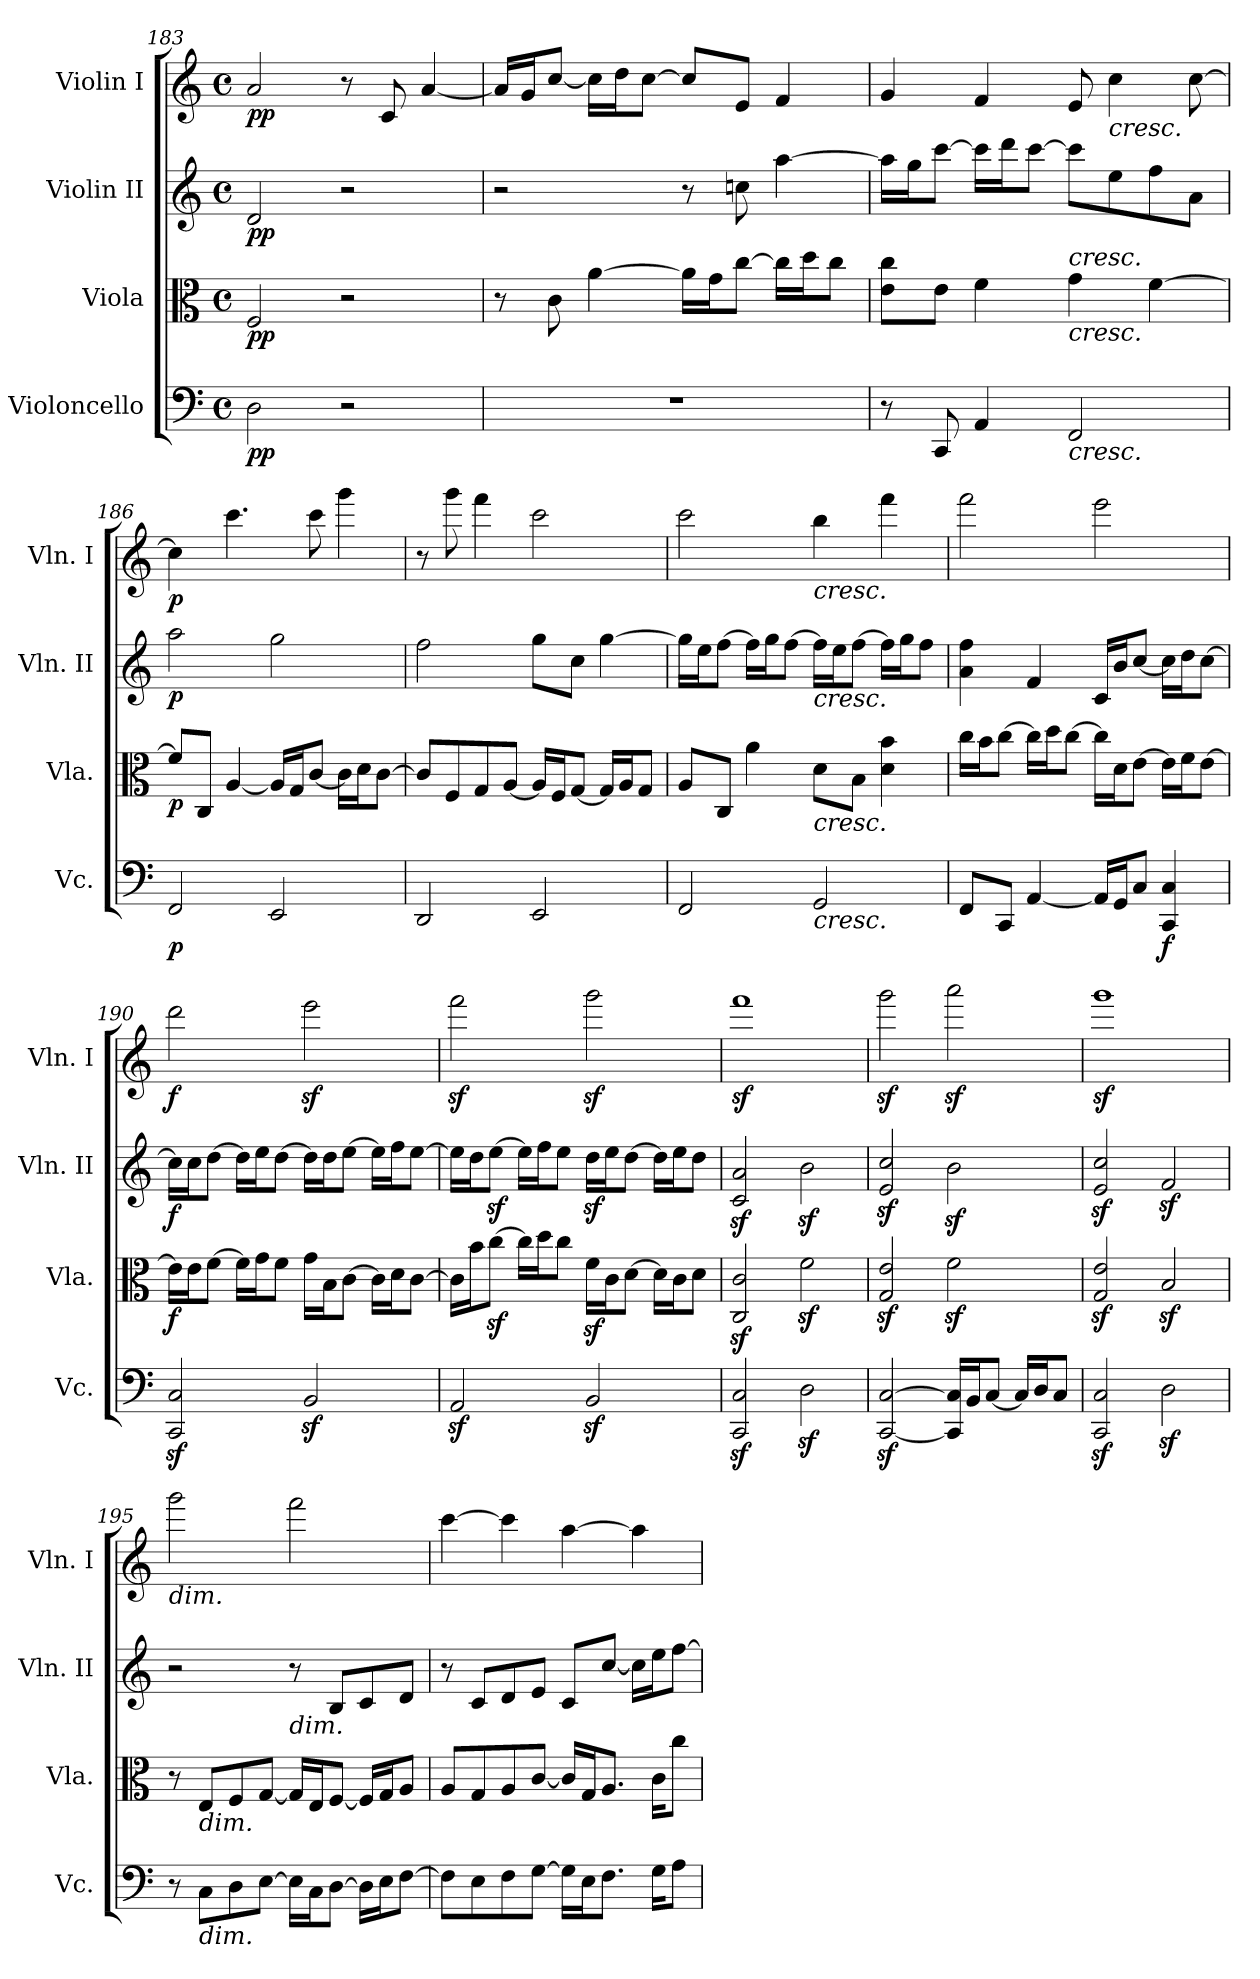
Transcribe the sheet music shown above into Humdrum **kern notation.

**kern	**dynam	**kern	**dynam	**kern	**dynam	**kern	**dynam
*part4	*part4	*part3	*part3	*part2	*part2	*part1	*part1
*staff4	*staff4	*staff3	*staff3	*staff2	*staff2	*staff1	*staff1
*I"Violoncello	*	*I"Viola	*	*I"Violin II	*	*I"Violin I	*
*I'Vc.	*	*I'Vla.	*	*I'Vln. II	*	*I'Vln. I	*
*clefF4	*	*clefC3	*	*clefG2	*	*clefG2	*
*k[]	*	*k[]	*	*k[]	*	*k[]	*
*M4/4	*	*M4/4	*	*M4/4	*	*M4/4	*
*met(c)	*	*met(c)	*	*met(c)	*	*met(c)	*
=183	=183	=183	=183	=183	=183	=183	=183
!	!LO:DY:b	!	!LO:DY:b	!	!LO:DY:b	!	!LO:DY:b
2D\	pp	2F/	pp	2d/	pp	2a/	pp
2r	.	2r	.	2r	.	8r	.
.	.	.	.	.	.	8c/	.
.	.	.	.	.	.	[4a/	.
!!LO:LB:g=z
=184	=184	=184	=184	=184	=184	=184	=184
1r	.	8r	.	2r	.	16a/LL]	.
.	.	.	.	.	.	16g/J	.
.	.	8c\	.	.	.	[8cc/J	.
.	.	[4a\	.	.	.	16cc\LL]	.
.	.	.	.	.	.	16dd\J	.
.	.	.	.	.	.	[8cc\J	.
.	.	16a\LL]	.	8r	.	8cc/L]	.
.	.	16g\J	.	.	.	.	.
.	.	[8cc\J	.	8ccn\	.	8e/J	.
.	.	16cc\LL]	.	[4aa\	.	4f/	.
.	.	16dd\J	.	.	.	.	.
.	.	8cc\J	.	.	.	.	.
=185	=185	=185	=185	=185	=185	=185	=185
8r	.	8e\ 8cc\L	.	16aa\LL]	.	4g/	.
.	.	.	.	16gg\J	.	.	.
8CC/	.	8e\J	.	[8ccc\J	.	.	.
4AA/	.	4f\	.	16ccc\LL]	.	4f/	.
.	.	.	.	16ddd\J	.	.	.
.	.	.	.	[8ccc\J	.	.	.
!	!	!LO:TX:b:i:t=cresc.	!	!	!	!	!
!	!	!LO:TX:a:i:t=cresc.	!	!	!	!	!
!LO:TX:b:i:t=cresc.	!	!	!	!	!	!	!
2FF/	.	4g\	.	8ccc\L]	.	8e/	.
!	!	!	!	!	!	!LO:TX:b:i:t=cresc.	!
.	.	.	.	8ee\	.	4cc\	.
.	.	[4f\	.	8ff\	.	.	.
.	.	.	.	8a\J	.	[8cc\	.
=186	=186	=186	=186	=186	=186	=186	=186
!	!LO:DY:b	!	!LO:DY:b	!	!LO:DY:b	!	!LO:DY:b
2FF/	p	8f/L]	p	2aa\	p	4cc\]	p
.	.	8C/J	.	.	.	.	.
.	.	[4A/	.	.	.	4.ccc\	.
2EE/	.	16A/LL]	.	2gg\	.	.	.
.	.	16G/J	.	.	.	.	.
.	.	[8c/J	.	.	.	8ccc\	.
.	.	16c\LL]	.	.	.	4ggg\	.
.	.	16d\J	.	.	.	.	.
.	.	[8c\J	.	.	.	.	.
=187	=187	=187	=187	=187	=187	=187	=187
2DD/	.	8c/L]	.	2ff\	.	8r	.
.	.	8F/	.	.	.	8ggg\	.
.	.	8G/	.	.	.	4fff\	.
.	.	[8A/J	.	.	.	.	.
2EE/	.	16A/LL]	.	8gg\L	.	2ccc\	.
.	.	16F/J	.	.	.	.	.
.	.	[8G/J	.	8cc\J	.	.	.
.	.	16G/LL]	.	[4gg\	.	.	.
.	.	16A/J	.	.	.	.	.
.	.	8G/J	.	.	.	.	.
!!LO:LB:g=z
=188	=188	=188	=188	=188	=188	=188	=188
2FF/	.	8A/L	.	16gg\LL]	.	2ccc\	.
.	.	.	.	16ee\J	.	.	.
.	.	8C/J	.	[8ff\J	.	.	.
.	.	4a\	.	16ff\LL]	.	.	.
.	.	.	.	16gg\J	.	.	.
.	.	.	.	[8ff\J	.	.	.
!	!	!	!	!	!	!LO:TX:b:i:t=cresc.	!
!	!	!	!	!LO:TX:b:i:t=cresc.	!	!	!
!	!	!LO:TX:b:i:t=cresc.	!	!	!	!	!
!LO:TX:b:i:t=cresc.	!	!	!	!	!	!	!
2GG/	.	8d\L	.	16ff\LL]	.	4bb\	.
.	.	.	.	16ee\J	.	.	.
.	.	8B\J	.	[8ff\J	.	.	.
.	.	4d\ 4b\	.	16ff\LL]	.	4fff\	.
.	.	.	.	16gg\J	.	.	.
.	.	.	.	8ff\J	.	.	.
=189	=189	=189	=189	=189	=189	=189	=189
8FF/L	.	16cc\LL	.	4a\ 4ff\	.	2fff\	.
.	.	16b\J	.	.	.	.	.
8CC/J	.	[8cc\J	.	.	.	.	.
[4AA/	.	16cc\LL]	.	4f/	.	.	.
.	.	16dd\J	.	.	.	.	.
.	.	[8cc\J	.	.	.	.	.
16AA/LL]	.	16cc\LL]	.	16c/LL	.	2eee\	.
16GG/J	.	16d\J	.	16b/J	.	.	.
8C/J	.	[8e\J	.	[8cc/J	.	.	.
!	!LO:DY:b	!	!	!	!	!	!
4CC/ 4C/	f	16e\LL]	.	16cc\LL]	.	.	.
.	.	16f\J	.	16dd\J	.	.	.
.	.	[8e\J	.	[8cc\J	.	.	.
=190	=190	=190	=190	=190	=190	=190	=190
!	!	!	!LO:DY:b	!	!LO:DY:b	!	!LO:DY:b
2CC/z< 2C/z<	.	16e\LL]	f	16cc\LL]	f	2ddd\	f
.	.	16e\J	.	16cc\J	.	.	.
.	.	[8f\J	.	[8dd\J	.	.	.
.	.	16f\LL]	.	16dd\LL]	.	.	.
.	.	16g\J	.	16ee\J	.	.	.
.	.	8f\J	.	[8dd\J	.	.	.
2BBz</	.	16g\LL	.	16dd\LL]	.	2eeez<\	.
.	.	16B\J	.	16dd\J	.	.	.
.	.	[8c\J	.	[8ee\J	.	.	.
.	.	16c\LL]	.	16ee\LL]	.	.	.
.	.	16d\J	.	16ff\J	.	.	.
.	.	[8c\J	.	[8ee\J	.	.	.
!!LO:PB:g=z
=191	=191	=191	=191	=191	=191	=191	=191
2AAz</	.	16c\LL]	.	16ee\LL]	.	2fffz<\	.
.	.	16b\J	.	16dd\J	.	.	.
.	.	[8ccz<\J	.	[8eez<\J	.	.	.
.	.	16cc\LL]	.	16ee\LL]	.	.	.
.	.	16dd\J	.	16ff\J	.	.	.
.	.	8cc\J	.	8ee\J	.	.	.
2BBz</	.	16fz<\LL	.	16ddz<\LL	.	2gggz<\	.
.	.	16c\J	.	16ee\J	.	.	.
.	.	[8d\J	.	[8dd\J	.	.	.
.	.	16d\LL]	.	16dd\LL]	.	.	.
.	.	16c\J	.	16ee\J	.	.	.
.	.	8d\J	.	8dd\J	.	.	.
=192	=192	=192	=192	=192	=192	=192	=192
2CC/z< 2C/z<	.	2C/z< 2c/z<	.	2c/z< 2a/z<	.	1fffz<	.
2Dz<\	.	2fz<\	.	2bz<\	.	.	.
=193	=193	=193	=193	=193	=193	=193	=193
[2CC/z< [2C/z<	.	2G/z< 2e/z<	.	2e/z< 2cc/z<	.	2gggz<\	.
16CC/] 16C/]LL	.	2fz<\	.	2bz<\	.	2aaaz<\	.
16BB/J	.	.	.	.	.	.	.
[8C/J	.	.	.	.	.	.	.
16C/LL]	.	.	.	.	.	.	.
16D/J	.	.	.	.	.	.	.
8C/J	.	.	.	.	.	.	.
=194	=194	=194	=194	=194	=194	=194	=194
2CC/z< 2C/z<	.	2G/z< 2e/z<	.	2e/z< 2cc/z<	.	1gggz<	.
2Dz<\	.	2Bz</	.	2fz</	.	.	.
=195	=195	=195	=195	=195	=195	=195	=195
!	!	!	!	!	!	!LO:TX:b:i:t=dim.	!
8r	.	8r	.	2r	.	2ggg\	.
!	!	!LO:TX:b:i:t=dim.	!	!	!	!	!
!LO:TX:b:i:t=dim.	!	!	!	!	!	!	!
8C\L	.	8E/L	.	.	.	.	.
8D\	.	8F/	.	.	.	.	.
[8E\J	.	[8G/J	.	.	.	.	.
!	!	!	!	!LO:TX:b:i:t=dim.	!	!	!
16E\LL]	.	16G/LL]	.	8r	.	2fff\	.
16C\J	.	16E/J	.	.	.	.	.
[8D\J	.	[8F/J	.	8B/L	.	.	.
16D\LL]	.	16F/LL]	.	8c/	.	.	.
16E\J	.	16G/J	.	.	.	.	.
[8F\J	.	8A/J	.	8d/J	.	.	.
!!LO:PB:g=z
=196	=196	=196	=196	=196	=196	=196	=196
8F\L]	.	8A/L	.	8r	.	[4ccc\	.
8E\	.	8G/	.	8c/L	.	.	.
8F\	.	8A/	.	8d/	.	4ccc\]	.
[8G\J	.	[8c/J	.	8e/J	.	.	.
16G\LL]	.	16c/LL]	.	8c/L	.	[4aa\	.
16E\J	.	16G/J	.	.	.	.	.
8.F\J	.	8.A/J	.	[8cc/J	.	.	.
.	.	.	.	16cc\LL]	.	4aa\]	.
16G\KL	.	16c\KL	.	16ee\J	.	.	.
8A\J	.	8cc\J	.	[8ff\J	.	.	.
=	=	=	=	=	=	=	=
*-	*-	*-	*-	*-	*-	*-	*-
